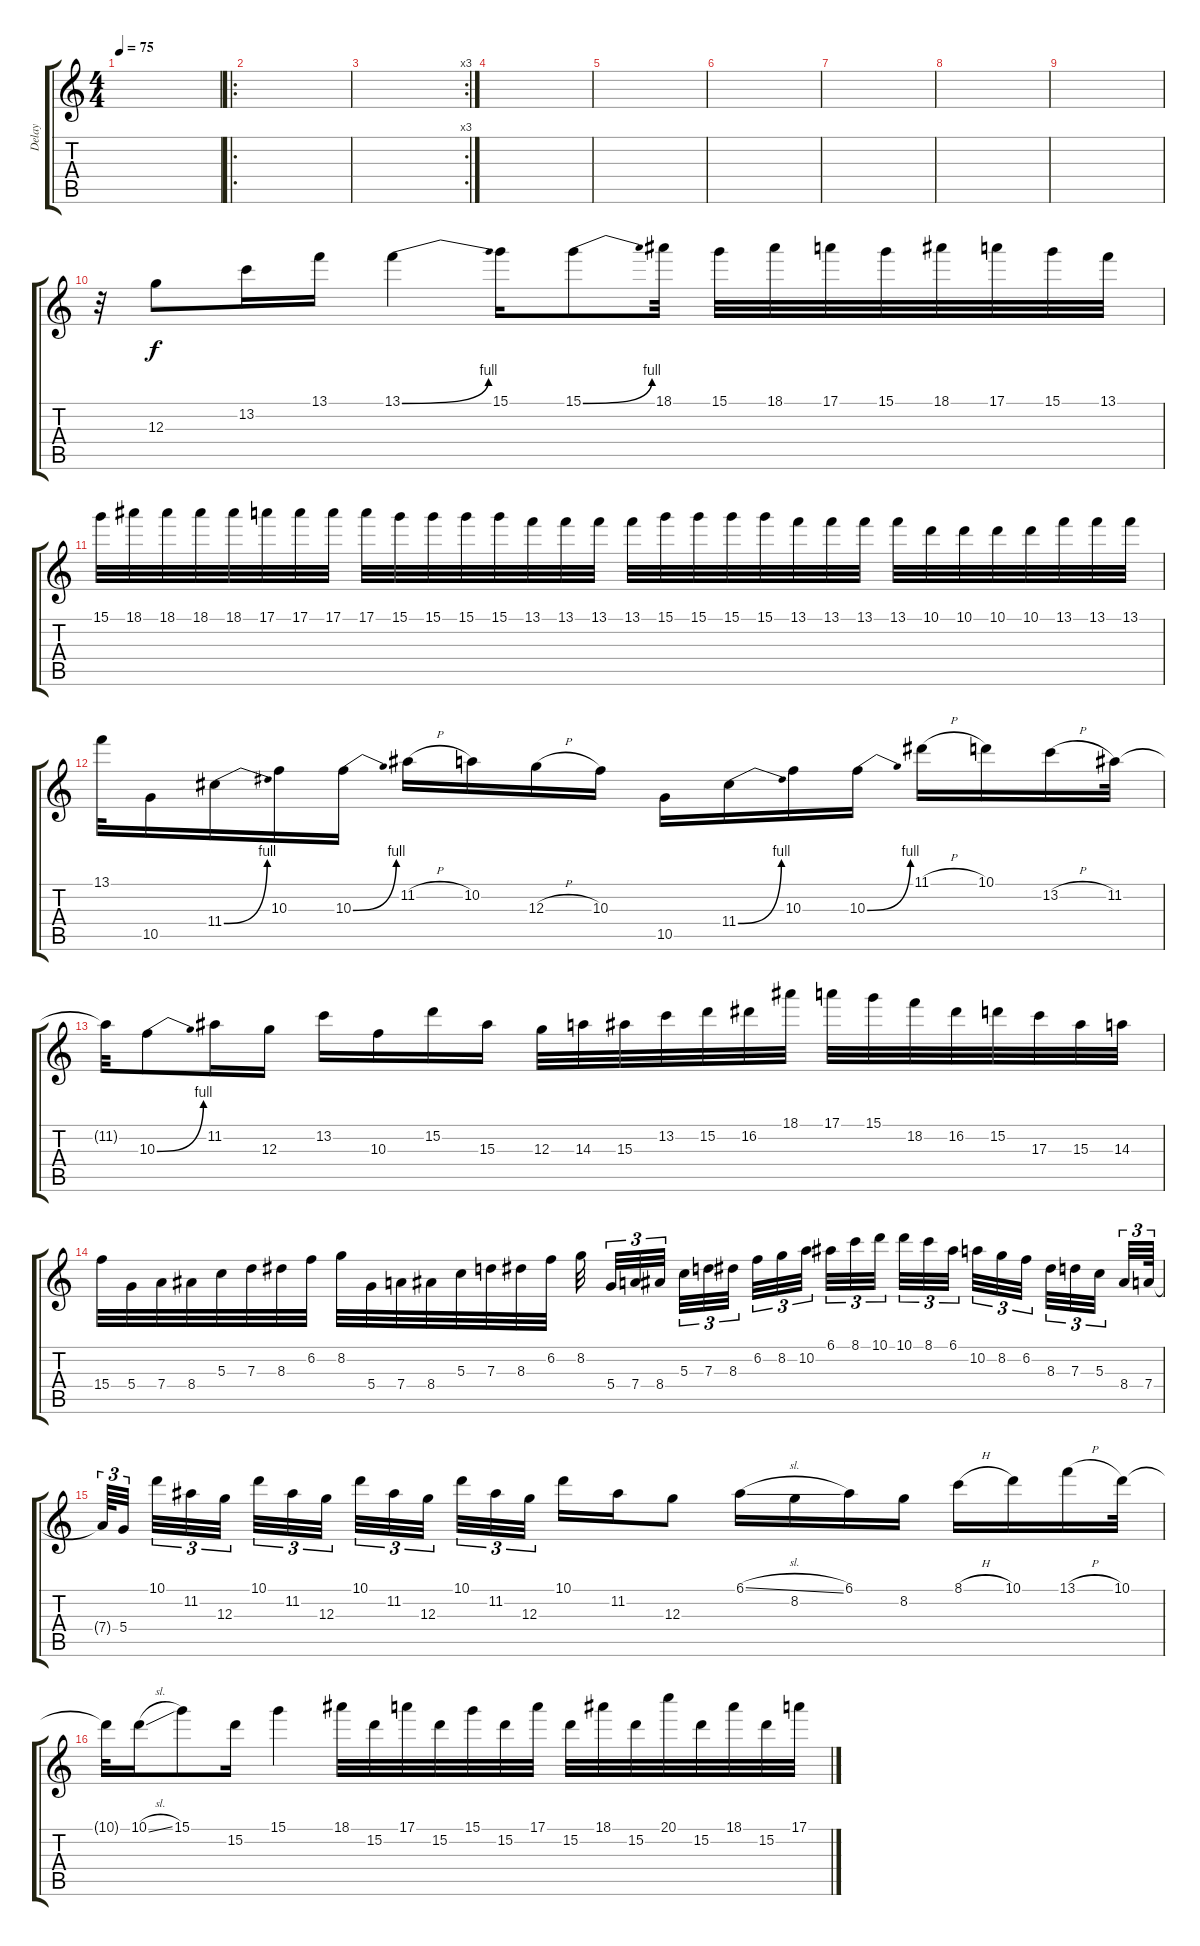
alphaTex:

\track ("Delay" "Delay") {instrument distortionguitar}
\staff {score tabs}
\tuning (E4 B3 G3 D3 A2 E2) {hide}
\ts (4 4)
\tempo 75
\clef g2
\ks c
|
\ro
|
\rc 3
|
|
|
|
|
|
|
r.32 12.3.8 13.2.16 13.1.16 13.1{be (bend 0 0 60 4)}.4 15.1.16 15.1{be (bend 0 0 60 4)}.8 18.1.32 15.1.32 18.1.32 17.1.32 15.1.32 18.1.32 17.1.32 15.1.32 13.1.32 |
15.1.32 18.1.32 18.1.32 18.1.32 18.1.32 17.1.32 17.1.32 17.1.32 17.1.32 15.1.32 15.1.32 15.1.32 15.1.32 13.1.32 13.1.32 13.1.32 13.1.32 15.1.32 15.1.32 15.1.32 15.1.32 13.1.32 13.1.32 13.1.32 13.1.32 10.1.32 10.1.32 10.1.32 10.1.32 13.1.32 13.1.32 13.1.32 |
13.1.32 10.5.16 11.4{be (bend 0 0 60 4)}.16 10.3.16 10.3{be (bend 0 0 60 4)}.16 11.2{h}.16 10.2.16 12.3{h}.16 10.3.16 10.5.16 11.4{be (bend 0 0 60 4)}.16 10.3.16 10.3{be (bend 0 0 60 4)}.16 11.1{h}.16 10.1.16 13.2{h}.16 11.2.32 |
11.2{t}.32 10.3{be (bend 0 0 60 4)}.8 11.2.16 12.3.16 13.2.16 10.3.16 15.2.16 15.3.16 12.3.32 14.3.32 15.3.32 13.2.32 15.2.32 16.2.32 18.1.32 17.1.32 15.1.32 18.2.32 16.2.32 15.2.32 17.3.32 15.3.32 14.3.32 |
15.4.32 5.4.32 7.4.32 8.4.32 5.3.32 7.3.32 8.3.32 6.2.32 8.2.32 5.4.32 7.4.32 8.4.32 5.3.32 7.3.32 8.3.32 6.2.32 8.2.32 5.4.32{tu (3 2)} 7.4.32{tu (3 2)} 8.4.32{tu (3 2)} 5.3.32{tu (3 2)} 7.3.32{tu (3 2)} 8.3.32{tu (3 2)} 6.2.32{tu (3 2)} 8.2.32{tu (3 2)} 10.2.32{tu (3 2)} 6.1.32{tu (3 2)} 8.1.32{tu (3 2)} 10.1.32{tu (3 2)} 10.1.32{tu (3 2)} 8.1.32{tu (3 2)} 6.1.32{tu (3 2)} 10.2.32{tu (3 2)} 8.2.32{tu (3 2)} 6.2.32{tu (3 2)} 8.3.32{tu (3 2)} 7.3.32{tu (3 2)} 5.3.32{tu (3 2)} 8.4.32{tu (3 2)} 7.4.64{tu (3 2)} |
7.4{t}.64{tu (3 2)} 5.4.32{tu (3 2)} 10.1.32{tu (3 2)} 11.2.32{tu (3 2)} 12.3.32{tu (3 2)} 10.1.32{tu (3 2)} 11.2.32{tu (3 2)} 12.3.32{tu (3 2)} 10.1.32{tu (3 2)} 11.2.32{tu (3 2)} 12.3.32{tu (3 2)} 10.1.32{tu (3 2)} 11.2.32{tu (3 2)} 12.3.32{tu (3 2)} 10.1.16 11.2.16 12.3.8 6.1{sl}.16 8.2.16 6.1.16 8.2.16 8.1{h}.16 10.1.16 13.1{h}.16 10.1.32 |
10.1{t}.32 10.1{sl}.16 15.1.8 15.2.16 15.1.4 18.1.32 15.2.32 17.1.32 15.2.32 15.1.32 15.2.32 17.1.32 15.2.32 18.1.32 15.2.32 20.1.32 15.2.32 18.1.32 15.2.32 17.1.32
